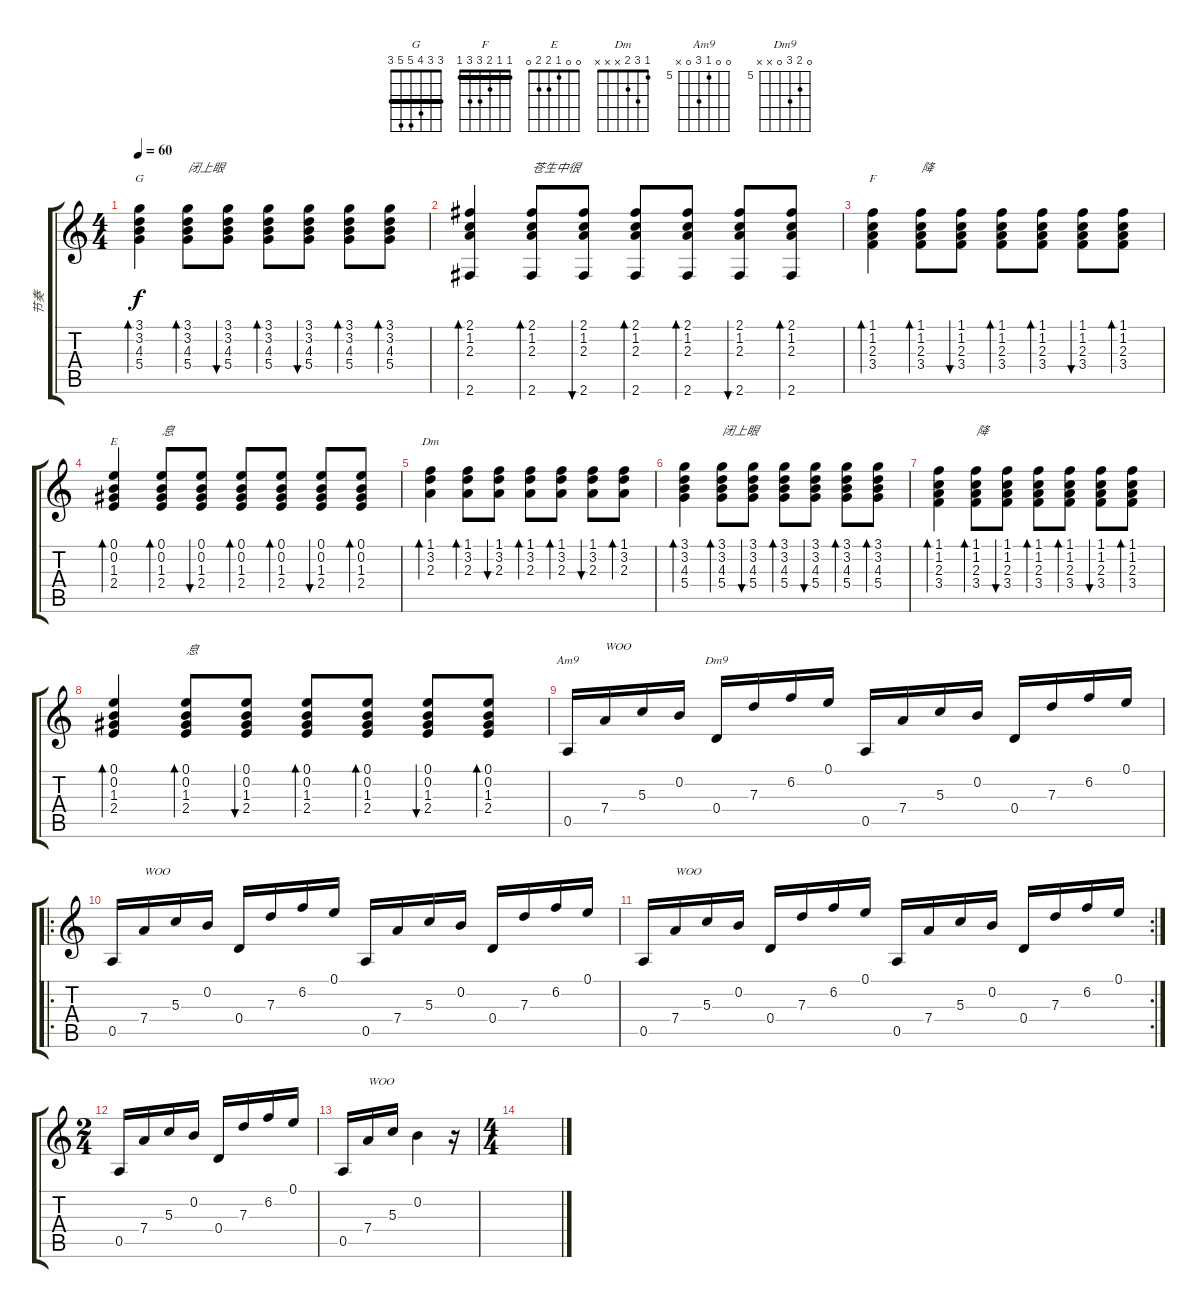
\track ("节奏" "节奏") {instrument acousticguitarsteel}
\staff {score tabs}
\tuning (E4 B3 G3 D3 A2 E2) {hide}
\chord ("G" 3 3 4 5 5 3) {barre 3}
\chord ("F" 1 1 2 3 3 1) {barre 1}
\chord ("E" 0 0 1 2 2 0)
\chord ("Dm" 1 3 2 x x x)
\chord ("Am9" 0 0 5 7 0 x) {firstfret 5}
\chord ("Dm9" 0 6 7 0 x x) {firstfret 5}
\ts (4 4)
\tempo 60
\clef g2
\ks c
(3.1 3.2 4.3 5.4).4{bd 120 ch "G" dy f} (3.1 3.2 4.3 5.4).8{bd 120 txt "闭上眼"} (3.1 3.2 4.3 5.4).8{bu 120} (3.1 3.2 4.3 5.4).8{bd 120} (3.1 3.2 4.3 5.4).8{bu 120} (3.1 3.2 4.3 5.4).8{bd 120} (3.1 3.2 4.3 5.4).8{bd 120} |
(2.1 1.2 2.3 2.6).4{bd 120} (2.1 1.2 2.3 2.6).8{bd 120 txt "苍生中很"} (2.1 1.2 2.3 2.6).8{bu 120} (2.1 1.2 2.3 2.6).8{bd 120} (2.1 1.2 2.3 2.6).8{bd 120} (2.1 1.2 2.3 2.6).8{bu 120} (2.1 1.2 2.3 2.6).8{bd 120} |
(1.1 1.2 2.3 3.4).4{bd 60 ch "F"} (1.1 1.2 2.3 3.4).8{bd 60 txt "降"} (1.1 1.2 2.3 3.4).8{bu 60} (1.1 1.2 2.3 3.4).8{bd 60} (1.1 1.2 2.3 3.4).8{bd 60} (1.1 1.2 2.3 3.4).8{bu 60} (1.1 1.2 2.3 3.4).8{bd 60} |
(0.1 0.2 1.3 2.4).4{bd 60 ch "E"} (0.1 0.2 1.3 2.4).8{bd 60 txt "息"} (0.1 0.2 1.3 2.4).8{bu 60} (0.1 0.2 1.3 2.4).8{bd 60} (0.1 0.2 1.3 2.4).8{bd 60} (0.1 0.2 1.3 2.4).8{bu 60} (0.1 0.2 1.3 2.4).8{bd 60} |
(1.1 3.2 2.3).4{bd 60 ch "Dm"} (1.1 3.2 2.3).8{bd 60} (1.1 3.2 2.3).8{bu 60} (1.1 3.2 2.3).8{bd 60} (1.1 3.2 2.3).8{bd 60} (1.1 3.2 2.3).8{bu 60} (1.1 3.2 2.3).8{bd 60} |
(3.1 3.2 4.3 5.4).4{bd 120} (3.1 3.2 4.3 5.4).8{bd 120 txt "闭上眼"} (3.1 3.2 4.3 5.4).8{bu 120} (3.1 3.2 4.3 5.4).8{bd 120} (3.1 3.2 4.3 5.4).8{bu 120} (3.1 3.2 4.3 5.4).8{bd 120} (3.1 3.2 4.3 5.4).8{bd 120} |
(1.1 1.2 2.3 3.4).4{bd 60} (1.1 1.2 2.3 3.4).8{bd 60 txt "降"} (1.1 1.2 2.3 3.4).8{bu 60} (1.1 1.2 2.3 3.4).8{bd 60} (1.1 1.2 2.3 3.4).8{bd 60} (1.1 1.2 2.3 3.4).8{bu 60} (1.1 1.2 2.3 3.4).8{bd 60} |
(0.1 0.2 1.3 2.4).4{bd 60} (0.1 0.2 1.3 2.4).8{bd 60 txt "息"} (0.1 0.2 1.3 2.4).8{bu 60} (0.1 0.2 1.3 2.4).8{bd 60} (0.1 0.2 1.3 2.4).8{bd 60} (0.1 0.2 1.3 2.4).8{bu 60} (0.1 0.2 1.3 2.4).8{bd 60} |
0.5.16{ch "Am9"} 7.4.16{txt "WOO"} 5.3.16 0.2.16 0.4.16{ch "Dm9"} 7.3.16 6.2.16 0.1.16 0.5.16 7.4.16 5.3.16 0.2.16 0.4.16 7.3.16 6.2.16 0.1.16 |
\ro
0.5.16 7.4.16{txt "WOO"} 5.3.16 0.2.16 0.4.16 7.3.16 6.2.16 0.1.16 0.5.16 7.4.16 5.3.16 0.2.16 0.4.16 7.3.16 6.2.16 0.1.16 |
\rc 2
0.5.16 7.4.16{txt "WOO"} 5.3.16 0.2.16 0.4.16 7.3.16 6.2.16 0.1.16 0.5.16 7.4.16 5.3.16 0.2.16 0.4.16 7.3.16 6.2.16 0.1.16 |
\ts (2 4)
0.5.16 7.4.16 5.3.16 0.2.16 0.4.16 7.3.16 6.2.16 0.1.16 |
0.5.16 7.4.16{txt "WOO"} 5.3.16 0.2.4 r.16 |
\ts (4 4)
